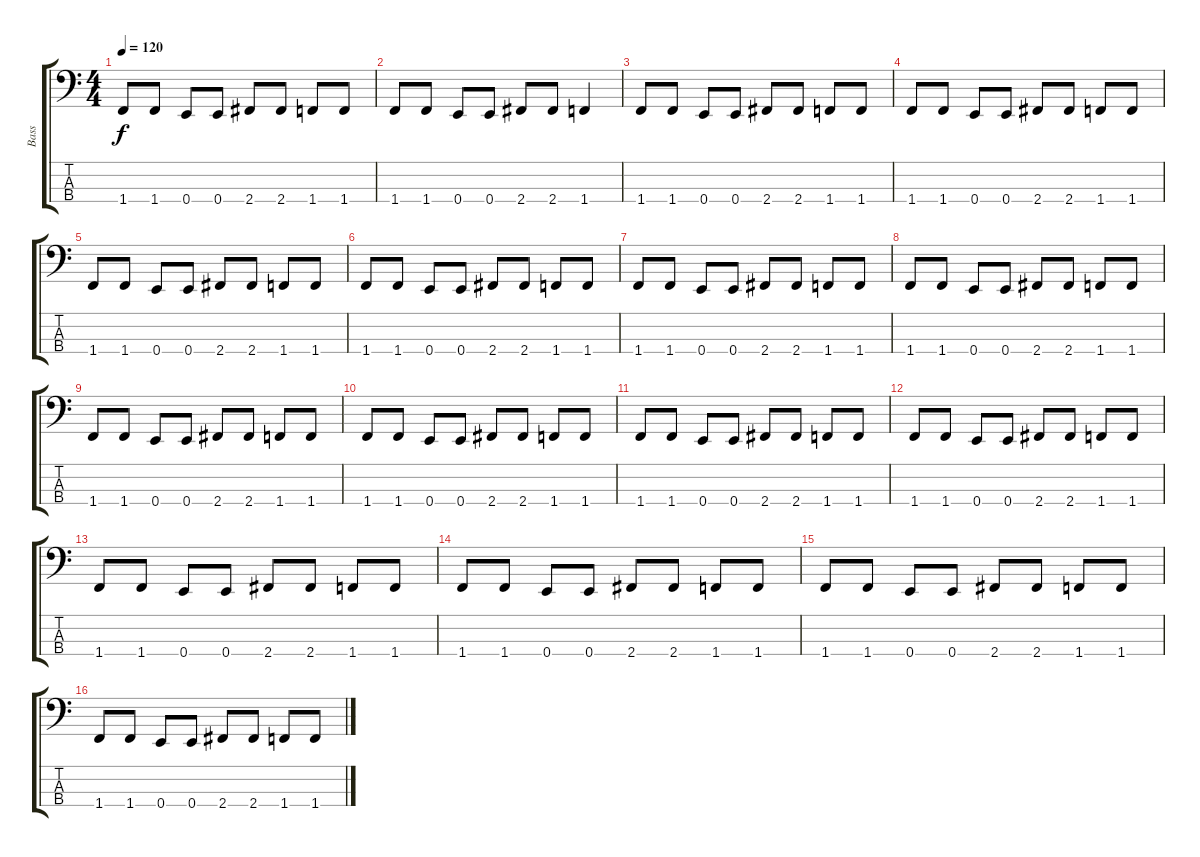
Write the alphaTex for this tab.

\track ("Bass" "Bass") {instrument distortionguitar}
\staff {score tabs}
\tuning (G2 D2 A1 E1) {hide}
\ts (4 4)
\tempo 120
\clef f4
\ks c
1.4.8{dy f instrument distortionguitar} 1.4.8 0.4.8 0.4.8 2.4.8 2.4.8 1.4.8 1.4.8 |
1.4.8 1.4.8 0.4.8 0.4.8 2.4.8 2.4.8 1.4.4 |
1.4.8 1.4.8 0.4.8 0.4.8 2.4.8 2.4.8 1.4.8 1.4.8 |
1.4.8 1.4.8 0.4.8 0.4.8 2.4.8 2.4.8 1.4.8 1.4.8 |
1.4.8 1.4.8 0.4.8 0.4.8 2.4.8 2.4.8 1.4.8 1.4.8 |
1.4.8 1.4.8 0.4.8 0.4.8 2.4.8 2.4.8 1.4.8 1.4.8 |
1.4.8 1.4.8 0.4.8 0.4.8 2.4.8 2.4.8 1.4.8 1.4.8 |
1.4.8 1.4.8 0.4.8 0.4.8 2.4.8 2.4.8 1.4.8 1.4.8 |
1.4.8 1.4.8 0.4.8 0.4.8 2.4.8 2.4.8 1.4.8 1.4.8 |
1.4.8 1.4.8 0.4.8 0.4.8 2.4.8 2.4.8 1.4.8 1.4.8 |
1.4.8 1.4.8 0.4.8 0.4.8 2.4.8 2.4.8 1.4.8 1.4.8 |
1.4.8 1.4.8 0.4.8 0.4.8 2.4.8 2.4.8 1.4.8 1.4.8 |
1.4.8 1.4.8 0.4.8 0.4.8 2.4.8 2.4.8 1.4.8 1.4.8 |
1.4.8 1.4.8 0.4.8 0.4.8 2.4.8 2.4.8 1.4.8 1.4.8 |
1.4.8 1.4.8 0.4.8 0.4.8 2.4.8 2.4.8 1.4.8 1.4.8 |
1.4.8 1.4.8 0.4.8 0.4.8 2.4.8 2.4.8 1.4.8 1.4.8
